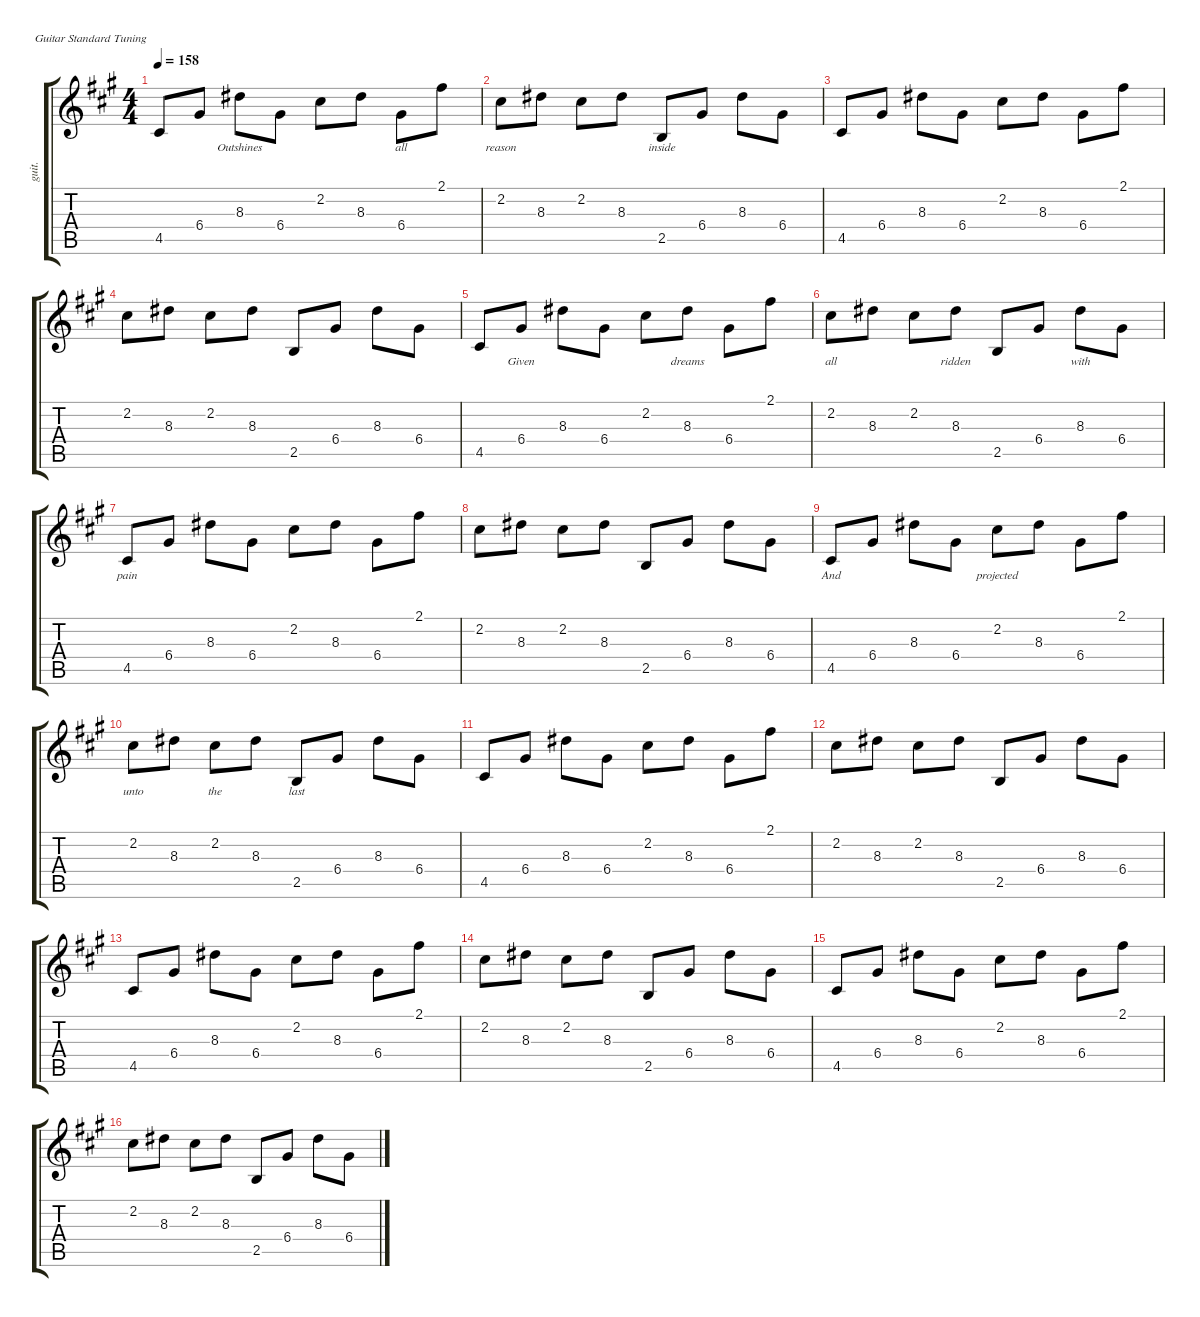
\defaultSystemsLayout 4
\hideDynamics
\bracketExtendMode groupsimilarinstruments
\otherSystemsTrackNameOrientation horizontal
\track ("Guitar 1-show" "guit.") {defaultSystemsLayout 8 mute instrument electricguitarjazz}
\staff {score tabs}
\tuning (E4 B3 G3 D3 A2 E2)
\ts (4 4)
\tempo 158
\clef g2
\ks f#minor
4.5{acc #}.8{dy f beam Up} 6.4{acc #}.8{beam Up} 8.3{acc #}.8{lyrics (0 "Outshines") lyrics (1 "") lyrics (2 "") lyrics (3 "") lyrics (4 "") beam Down} 6.4{acc #}.8{beam Down} 2.2{acc #}.8{beam Down} 8.3{acc #}.8{beam Down} 6.4{acc #}.8{lyrics (0 "all") lyrics (1 "") lyrics (2 "") lyrics (3 "") lyrics (4 "") beam Down} 2.1{acc #}.8{beam Down} |
2.2{acc #}.8{lyrics (0 "reason") lyrics (1 "") lyrics (2 "") lyrics (3 "") lyrics (4 "") beam Down} 8.3{acc #}.8{beam Down} 2.2{acc #}.8{beam Down} 8.3{acc #}.8{beam Down} 2.5{acc forcenatural}.8{lyrics (0 "inside") lyrics (1 "") lyrics (2 "") lyrics (3 "") lyrics (4 "") beam Up} 6.4{acc #}.8{beam Up} 8.3{acc #}.8{beam Down} 6.4{acc #}.8{beam Down} |
4.5{acc #}.8{beam Up} 6.4{acc #}.8{beam Up} 8.3{acc #}.8{beam Down} 6.4{acc #}.8{beam Down} 2.2{acc #}.8{beam Down} 8.3{acc #}.8{beam Down} 6.4{acc #}.8{beam Down} 2.1{acc #}.8{beam Down} |
2.2{acc #}.8{beam Down} 8.3{acc #}.8{beam Down} 2.2{acc #}.8{beam Down} 8.3{acc #}.8{beam Down} 2.5{acc forcenatural}.8{beam Up} 6.4{acc #}.8{beam Up} 8.3{acc #}.8{beam Down} 6.4{acc #}.8{beam Down} |
4.5{acc #}.8{beam Up} 6.4{acc #}.8{lyrics (0 "Given") lyrics (1 "") lyrics (2 "") lyrics (3 "") lyrics (4 "") beam Up} 8.3{acc #}.8{beam Down} 6.4{acc #}.8{beam Down} 2.2{acc #}.8{beam Down} 8.3{acc #}.8{lyrics (0 "dreams") lyrics (1 "") lyrics (2 "") lyrics (3 "") lyrics (4 "") beam Down} 6.4{acc #}.8{beam Down} 2.1{acc #}.8{beam Down} |
2.2{acc #}.8{lyrics (0 "all") lyrics (1 "") lyrics (2 "") lyrics (3 "") lyrics (4 "") beam Down} 8.3{acc #}.8{beam Down} 2.2{acc #}.8{beam Down} 8.3{acc #}.8{lyrics (0 "ridden") lyrics (1 "") lyrics (2 "") lyrics (3 "") lyrics (4 "") beam Down} 2.5{acc forcenatural}.8{beam Up} 6.4{acc #}.8{beam Up} 8.3{acc #}.8{lyrics (0 "with") lyrics (1 "") lyrics (2 "") lyrics (3 "") lyrics (4 "") beam Down} 6.4{acc #}.8{beam Down} |
4.5{acc #}.8{lyrics (0 "pain") lyrics (1 "") lyrics (2 "") lyrics (3 "") lyrics (4 "") beam Up} 6.4{acc #}.8{beam Up} 8.3{acc #}.8{beam Down} 6.4{acc #}.8{beam Down} 2.2{acc #}.8{beam Down} 8.3{acc #}.8{beam Down} 6.4{acc #}.8{beam Down} 2.1{acc #}.8{beam Down} |
2.2{acc #}.8{beam Down} 8.3{acc #}.8{beam Down} 2.2{acc #}.8{beam Down} 8.3{acc #}.8{beam Down} 2.5{acc forcenatural}.8{beam Up} 6.4{acc #}.8{beam Up} 8.3{acc #}.8{beam Down} 6.4{acc #}.8{beam Down} |
4.5{acc #}.8{lyrics (0 "And") lyrics (1 "") lyrics (2 "") lyrics (3 "") lyrics (4 "") beam Up} 6.4{acc #}.8{beam Up} 8.3{acc #}.8{beam Down} 6.4{acc #}.8{beam Down} 2.2{acc #}.8{lyrics (0 "projected") lyrics (1 "") lyrics (2 "") lyrics (3 "") lyrics (4 "") beam Down} 8.3{acc #}.8{beam Down} 6.4{acc #}.8{beam Down} 2.1{acc #}.8{beam Down} |
2.2{acc #}.8{lyrics (0 "unto") lyrics (1 "") lyrics (2 "") lyrics (3 "") lyrics (4 "") beam Down} 8.3{acc #}.8{beam Down} 2.2{acc #}.8{lyrics (0 "the") lyrics (1 "") lyrics (2 "") lyrics (3 "") lyrics (4 "") beam Down} 8.3{acc #}.8{beam Down} 2.5{acc forcenatural}.8{lyrics (0 "last") lyrics (1 "") lyrics (2 "") lyrics (3 "") lyrics (4 "") beam Up} 6.4{acc #}.8{beam Up} 8.3{acc #}.8{beam Down} 6.4{acc #}.8{beam Down} |
4.5{acc #}.8{beam Up} 6.4{acc #}.8{beam Up} 8.3{acc #}.8{beam Down} 6.4{acc #}.8{beam Down} 2.2{acc #}.8{beam Down} 8.3{acc #}.8{beam Down} 6.4{acc #}.8{beam Down} 2.1{acc #}.8{beam Down} |
2.2{acc #}.8{beam Down} 8.3{acc #}.8{beam Down} 2.2{acc #}.8{beam Down} 8.3{acc #}.8{beam Down} 2.5{acc forcenatural}.8{beam Up} 6.4{acc #}.8{beam Up} 8.3{acc #}.8{beam Down} 6.4{acc #}.8{beam Down} |
4.5{acc #}.8{beam Up} 6.4{acc #}.8{beam Up} 8.3{acc #}.8{beam Down} 6.4{acc #}.8{beam Down} 2.2{acc #}.8{beam Down} 8.3{acc #}.8{beam Down} 6.4{acc #}.8{beam Down} 2.1{acc #}.8{beam Down} |
2.2{acc #}.8{beam Down} 8.3{acc #}.8{beam Down} 2.2{acc #}.8{beam Down} 8.3{acc #}.8{beam Down} 2.5{acc forcenatural}.8{beam Up} 6.4{acc #}.8{beam Up} 8.3{acc #}.8{beam Down} 6.4{acc #}.8{beam Down} |
4.5{acc #}.8{beam Up} 6.4{acc #}.8{beam Up} 8.3{acc #}.8{beam Down} 6.4{acc #}.8{beam Down} 2.2{acc #}.8{beam Down} 8.3{acc #}.8{beam Down} 6.4{acc #}.8{beam Down} 2.1{acc #}.8{beam Down} |
2.2{acc #}.8{beam Down} 8.3{acc #}.8{beam Down} 2.2{acc #}.8{beam Down} 8.3{acc #}.8{beam Down} 2.5{acc forcenatural}.8{beam Up} 6.4{acc #}.8{beam Up} 8.3{acc #}.8{beam Down} 6.4{acc #}.8{beam Down}
